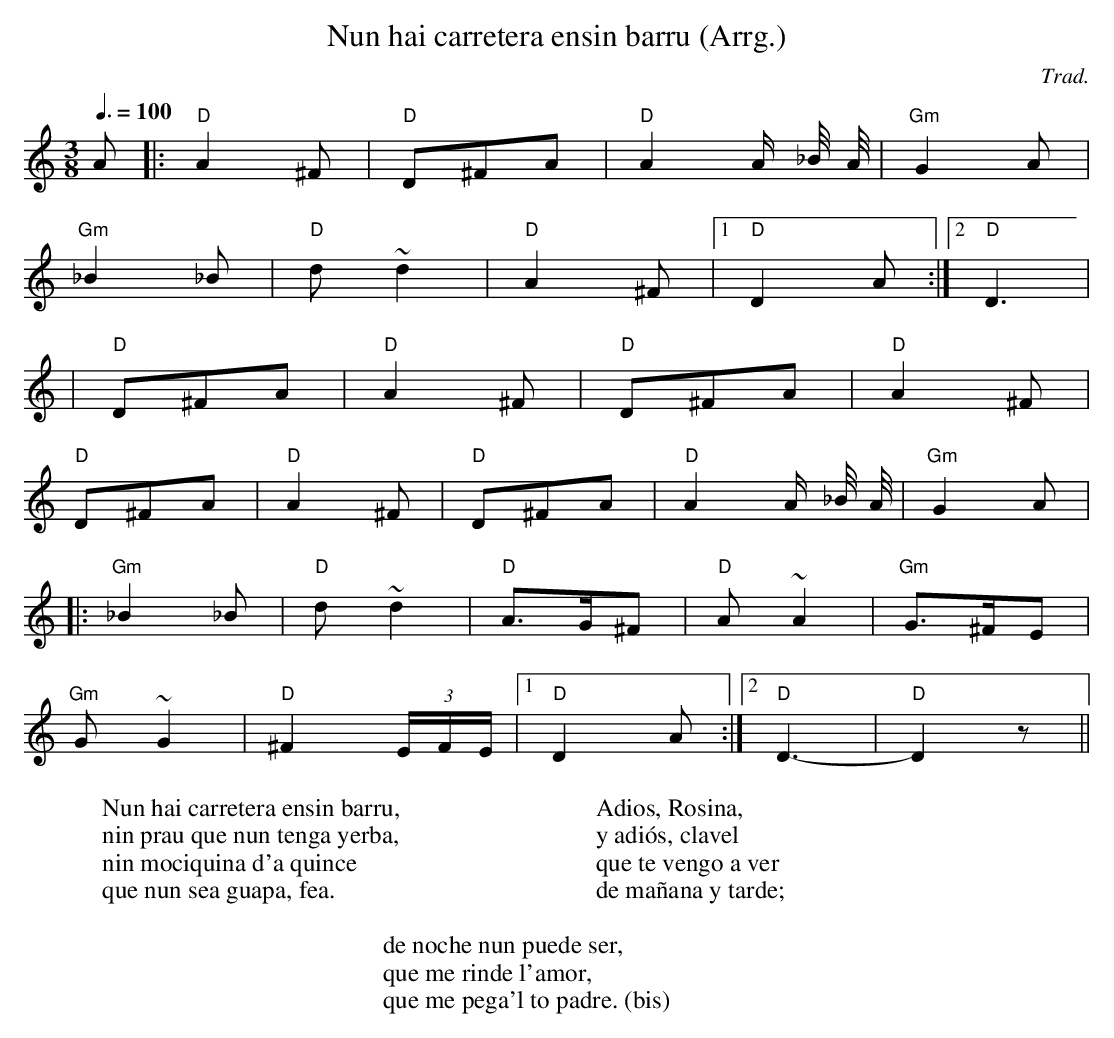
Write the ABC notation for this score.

X:1
T:Nun hai carretera ensin barru (Arrg.)
C:Trad.
M:3/8
L:1/8
Q:3/8=100
W:Nun hai carretera ensin barru,
W:nin prau que nun tenga yerba,
W:nin mociquina d'a quince
W:que nun sea guapa, fea.
W:
W:Adios, Rosina,
W:y adiós, clavel
W:que te vengo a ver
W:de mañana y tarde;
W:
W:de noche nun puede ser,
W:que me rinde l'amor,
W:que me pega'l to padre. (bis)
K:C
A|:"D"A2 ^F|"D"D^FA|"D"A2 A/ _B/4 A/4|"Gm"G2 A|
"Gm"_B2 _B|"D"d~d2|"D"A2^F|[1 "D"D2 A :|[2 "D"D3|
|"D"D^FA|"D"A2 ^F|"D"D^FA|"D"A2^F|
"D"D^FA|"D"A2 ^F|"D"D^FA|"D"A2 A/ _B/4 A/4|"Gm"G2 A|
|:"Gm"_B2 _B|"D"d~d2|"D"A3/2G/^F|"D"A~A2|"Gm"G3/2^F/E|
"Gm"G~G2|"D"^F2 (3E/F/E/-|[1 "D"D2 A:|[2 "D"D3-|"D"D2 z||
